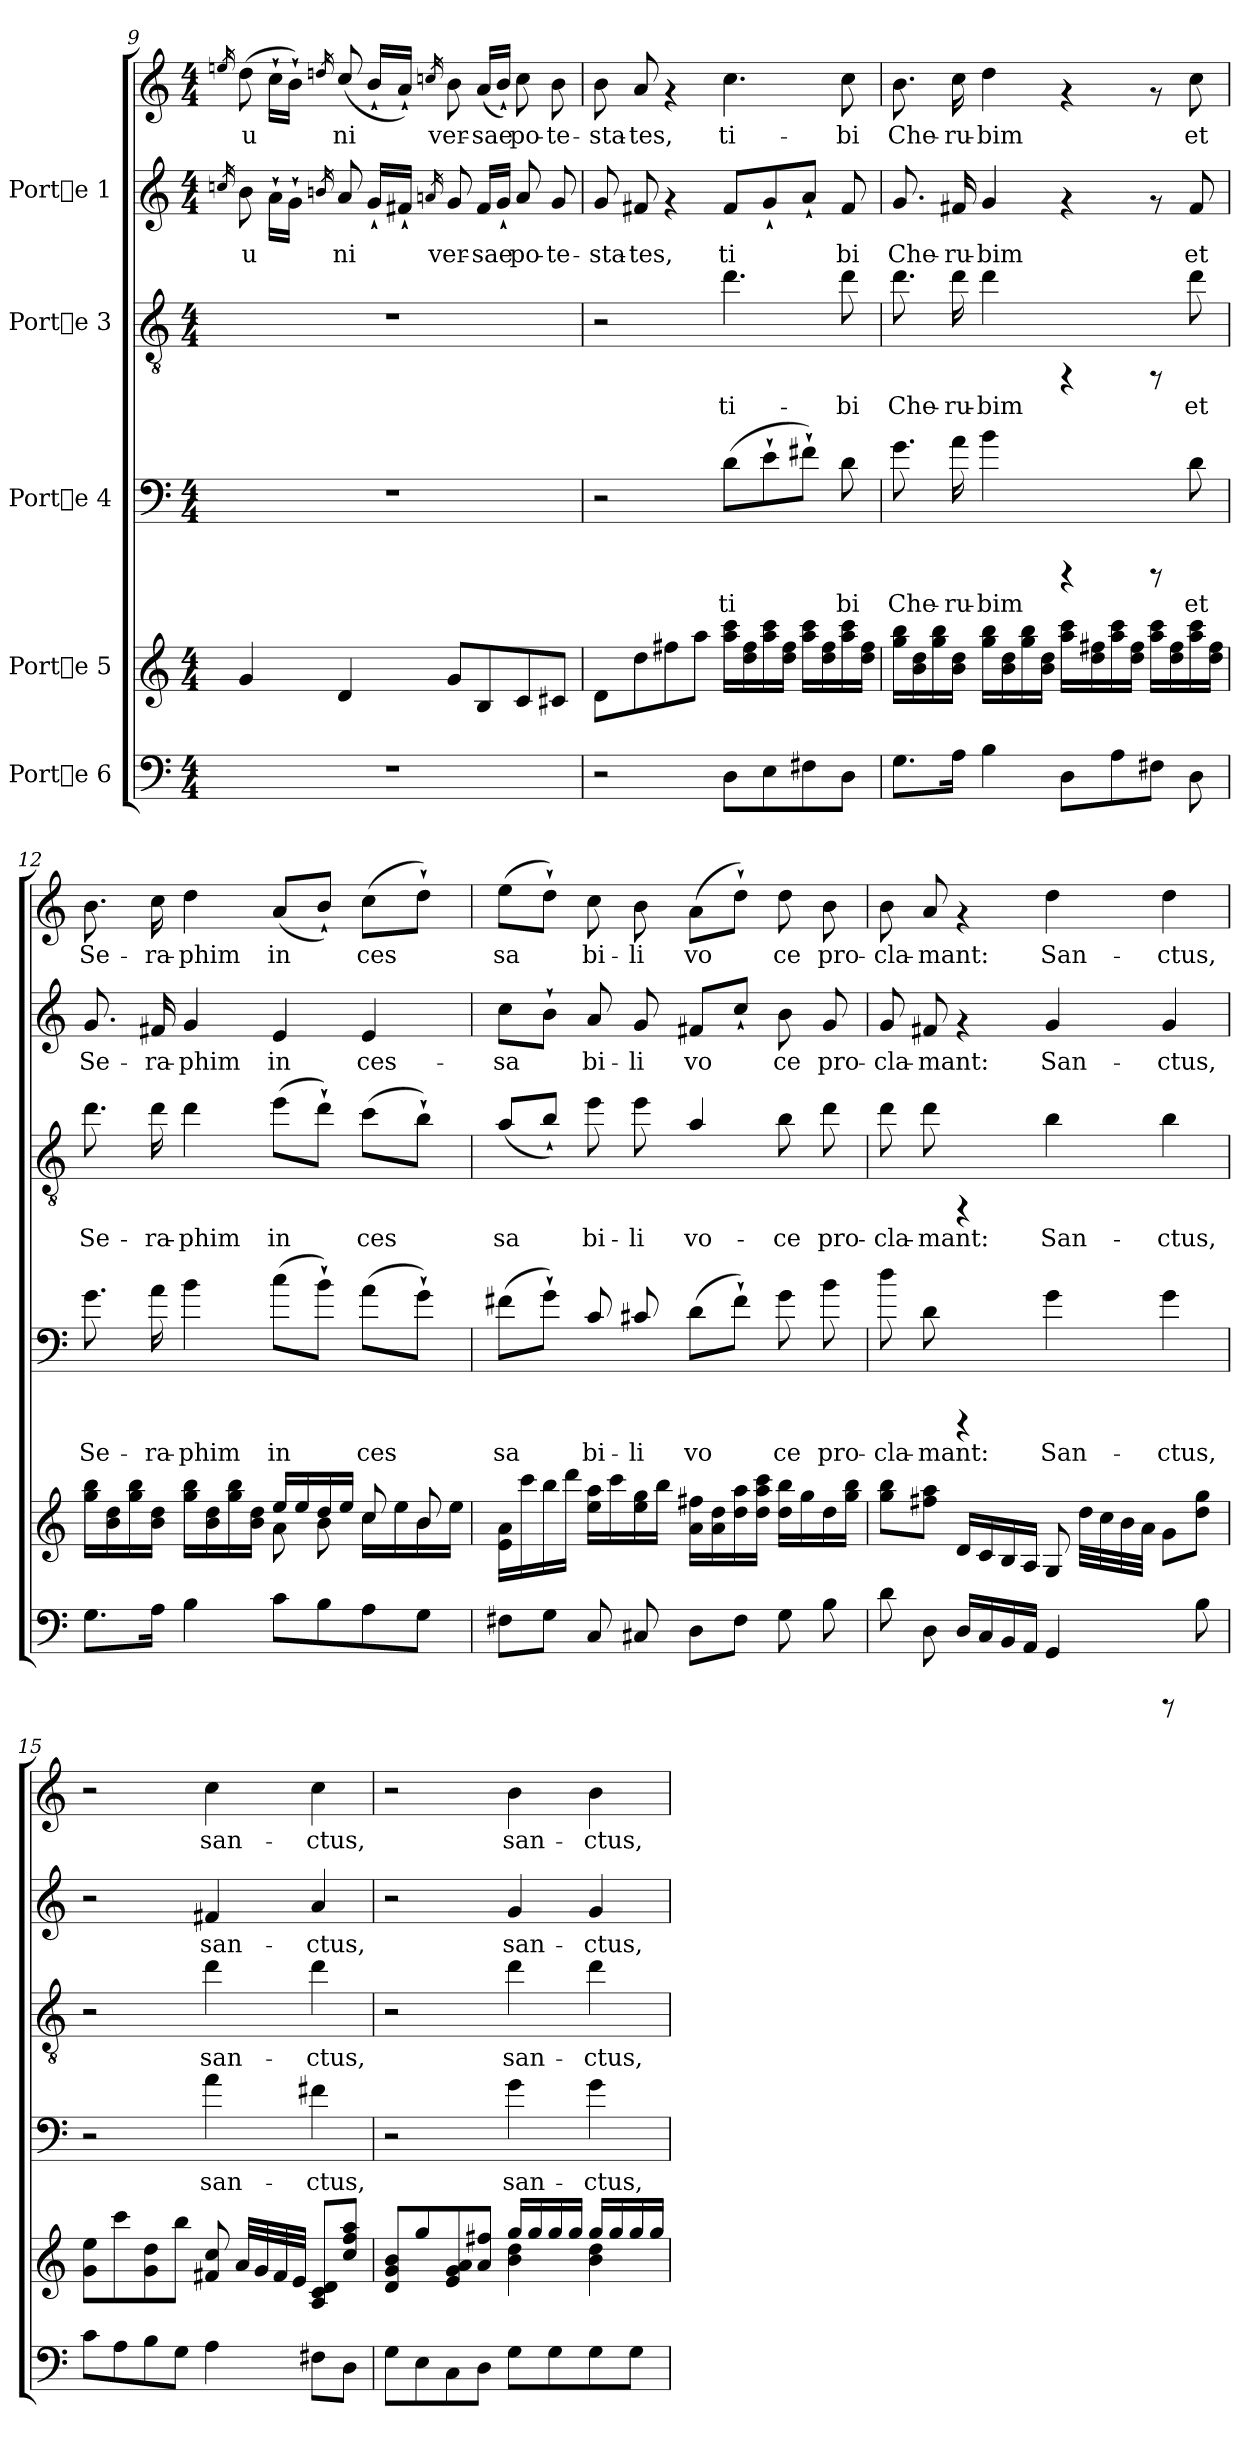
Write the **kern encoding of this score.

**kern	**kern	**kern	**text	**kern	**text	**kern	**text	**kern	**text
*part5	*part4	*part3	*part3	*part2	*part2	*part1	*part1	*part1	*part1
*staff6	*staff5	*staff4	*staff4	*staff3	*staff3	*staff2	*staff2	*staff1	*staff1
*I"Porte 6	*I"Porte 5	*I"Porte 4	*	*I"Porte 3	*	*I"Porte 1	*	*	*
!!LO:PB:g=z
*clefF4	*clefG2	*clefF4	*	*clefGv2	*	*clefG2	*	*clefG2	*
*	*	*ITrd7c12	*	*ITrd7c12	*	*	*	*	*
*M4/4	*M4/4	*M4/4	*	*M4/4	*	*M4/4	*	*M4/4	*
=9	=9	=9	=9	=9	=9	=9	=9	=9	=9
.	.	.	.	.	.	16qccn/	.	16qeen/	.
!	!	!	!	!	!	!	!LO:LY:b	!	!LO:LY:b
1r	4g/	1r	.	1r	.	8b\	-u-	(>8dd\	u-
!	!	!	!	!	!	!	!LO:LY:b	!	!LO:LY:b
.	.	.	.	.	.	16a`>\L	-	16cc`>\L	-
!	!	!	!	!	!	!	!LO:LY:b	!	!LO:LY:b
.	.	.	.	.	.	16g`>\J	.	16b`>\J)	.
.	.	.	.	.	.	16qbn/	.	16qddn/	.
!	!	!	!	!	!	!	!LO:LY:b	!	!LO:LY:b
.	4d/	.	.	.	.	8a/	ni-	(>8cc/	ni-
!	!	!	!	!	!	!	!LO:LY:b	!	!LO:LY:b
.	.	.	.	.	.	16g`</L	-	16b`</L	-
!	!	!	!	!	!	!	!LO:LY:b	!	!LO:LY:b
.	.	.	.	.	.	16f#X`</J	.	16a`</J)	.
.	.	.	.	.	.	16qan/	.	16qccn/	.
!	!	!	!	!	!	!	!LO:LY:b	!	!LO:LY:b
.	8g/L	.	.	.	.	8g/	ver-	8b\	ver-
!	!	!	!	!	!	!	!LO:LY:b	!	!LO:LY:b
.	8B/	.	.	.	.	16f#/L	-sae	(>16a/L	-sae
!	!	!	!	!	!	!	!LO:LY:b	!	!LO:LY:b
.	.	.	.	.	.	16g`</J	.	16b`</J)	.
!	!	!	!	!	!	!	!LO:LY:b	!	!LO:LY:b
.	8c/	.	.	.	.	8a/	po-	8cc\	po-
!	!	!	!	!	!	!	!LO:LY:b	!	!LO:LY:b
.	8c#X/J	.	.	.	.	8g/	-te-	8b\	-te-
=10	=10	=10	=10	=10	=10	=10	=10	=10	=10
!	!	!	!	!	!	!	!LO:LY:b	!	!LO:LY:b
2r	8d\L	2r	.	2r	.	8g/	sta-	8b\	-sta-
!	!	!	!	!	!	!	!LO:LY:b	!	!LO:LY:b
.	8dd\	.	.	.	.	8f#X/	-tes,	8a/	-tes,
.	8ff#X\	.	.	.	.	4rf	.	4rf	.
.	8aa\J	.	.	.	.	.	.	.	.
!	!	!	!LO:LY:b	!	!LO:LY:b	!	!LO:LY:b	!	!LO:LY:b
8D\L	16ccc\ 16aa\L	(>8D\L	ti-	4.d\	ti-	8f#/L	ti-	4.cc\	ti-
.	16ff#\ 16dd\	.	.	.	.	.	.	.	.
!	!	!	!LO:LY:b	!	!	!	!LO:LY:b	!	!
8E\	16ccc\ 16aa\	8E`>\	-	.	.	8g`</	-	.	.
.	16ff#\ 16dd\J	.	.	.	.	.	.	.	.
!	!	!	!LO:LY:b	!	!	!	!LO:LY:b	!	!
8F#X\	16ccc\ 16aa\L	8F#X`>\J)	.	.	.	8a`</J	.	.	.
.	16ff#\ 16dd\	.	.	.	.	.	.	.	.
!	!	!	!LO:LY:b	!	!LO:LY:b	!	!LO:LY:b	!	!LO:LY:b
8D\J	16ccc\ 16aa\	8D\	bi	8d\	-bi	8f#/	bi	8cc\	-bi
.	16ff#\ 16dd\J	.	.	.	.	.	.	.	.
=11	=11	=11	=11	=11	=11	=11	=11	=11	=11
!	!	!	!LO:LY:b	!	!LO:LY:b	!	!LO:LY:b	!	!LO:LY:b
8.G\L	16bb\ 16gg\L	8.G\	Che-	8.d\	Che-	8.g/	Che-	8.b\	Che-
.	16dd\ 16b\	.	.	.	.	.	.	.	.
.	16bb\ 16gg\	.	.	.	.	.	.	.	.
!	!	!	!LO:LY:b	!	!LO:LY:b	!	!LO:LY:b	!	!LO:LY:b
16A\J	16dd\ 16b\J	16A\	-ru-	16d\	-ru-	16f#X/	-ru-	16cc\	-ru-
!	!	!	!LO:LY:b	!	!LO:LY:b	!	!LO:LY:b	!	!LO:LY:b
4B\	16bb\ 16gg\L	4B\	-bim	4d\	-bim	4g/	-bim	4dd\	-bim
.	16dd\ 16b\	.	.	.	.	.	.	.	.
.	16bb\ 16gg\	.	.	.	.	.	.	.	.
.	16dd\ 16b\J	.	.	.	.	.	.	.	.
8D\L	16ccc\ 16aa\L	4rCCC	.	4rFF	.	4rf	.	4rf	.
.	16ff#X\ 16dd\	.	.	.	.	.	.	.	.
8A\	16ccc\ 16aa\	.	.	.	.	.	.	.	.
.	16ff#\ 16dd\J	.	.	.	.	.	.	.	.
8F#X\J	16ccc\ 16aa\L	8rCCC	.	8rFF	.	8rf	.	8rf	.
.	16ff#\ 16dd\	.	.	.	.	.	.	.	.
!	!	!	!LO:LY:b	!	!LO:LY:b	!	!LO:LY:b	!	!LO:LY:b
8D\	16ccc\ 16aa\	8D\	et	8d\	et	8f#/	et	8cc\	et
.	16ff#\ 16dd\J	.	.	.	.	.	.	.	.
=12	=12	=12	=12	=12	=12	=12	=12	=12	=12
*	*^	*	*	*	*	*	*	*	*
!	!	!	!	!LO:LY:b	!	!LO:LY:b	!	!LO:LY:b	!	!LO:LY:b
8.G\L	16bb\ 16gg\L	2ryy	8.G\	Se-	8.d\	Se-	8.g/	-Se-	8.b\	Se-
.	16dd\ 16b\	.	.	.	.	.	.	.	.	.
.	16bb\ 16gg\	.	.	.	.	.	.	.	.	.
!	!	!	!	!LO:LY:b	!	!LO:LY:b	!	!LO:LY:b	!	!LO:LY:b
16A\J	16dd\ 16b\J	.	16A\	-ra-	16d\	-ra-	16f#X/	-ra-	16cc\	-ra-
!	!	!	!	!LO:LY:b	!	!LO:LY:b	!	!LO:LY:b	!	!LO:LY:b
4B\	16bb\ 16gg\L	.	4B\	-phim	4d\	-phim	4g/	-phim	4dd\	-phim
.	16dd\ 16b\	.	.	.	.	.	.	.	.	.
.	16bb\ 16gg\	.	.	.	.	.	.	.	.	.
.	16dd\ 16b\J	.	.	.	.	.	.	.	.	.
!	!	!	!	!LO:LY:b	!	!LO:LY:b	!	!LO:LY:b	!	!LO:LY:b
8c\L	8a\	16ee/L	(>8c\L	in	(>8e\L	in	4e/	in	(>8a/L	in
.	.	16ee/	.	.	.	.	.	.	.	.
!	!	!	!	!LO:LY:b	!	!LO:LY:b	!	!	!	!LO:LY:b
8B\	8b\	16dd/	8B`>\J)	.	8d`>\J)	.	.	.	8b`</J)	.
.	.	16ee/J	.	.	.	.	.	.	.	.
!	!	!	!	!LO:LY:b	!	!LO:LY:b	!	!LO:LY:b	!	!LO:LY:b
8A\	8cc/	16cc\L	(>8A\L	ces-	(>8c\L	ces-	4e/	ces-	(>8cc\L	ces-
.	.	16ee\	.	.	.	.	.	.	.	.
!	!	!	!	!LO:LY:b	!	!LO:LY:b	!	!	!	!LO:LY:b
8G\J	8b/	16b\	8G`>\J)	--	8B`>\J)	--	.	.	8dd`>\J)	--
.	.	16ee\J	.	.	.	.	.	.	.	.
!!LO:LB:g=z
=13	=13	=13	=13	=13	=13	=13	=13	=13	=13	=13
!	!	!	!	!LO:LY:b	!	!LO:LY:b	!	!LO:LY:b	!	!LO:LY:b
*	*v	*v	*	*	*	*	*	*	*	*
8F#X\L	16a\ 16e\L	(>8F#X\L	-sa-	(>8A/L	-sa-	8cc\L	-sa-	(>8ee\L	-sa-
.	16ccc\	.	.	.	.	.	.	.	.
!	!	!	!LO:LY:b	!	!LO:LY:b	!	!LO:LY:b	!	!LO:LY:b
8G\J	16bb\	8G`>\J)	-	8B`</J)	-	8b`>\J	-	8dd`>\J)	-
.	16ddd\J	.	.	.	.	.	.	.	.
!	!	!	!LO:LY:b	!	!LO:LY:b	!	!LO:LY:b	!	!LO:LY:b
8C/	16aa\ 16ee\L	8C/	bi-	8e\	bi-	8a/	bi-	8cc\	bi-
.	16ccc\	.	.	.	.	.	.	.	.
!	!	!	!LO:LY:b	!	!LO:LY:b	!	!LO:LY:b	!	!LO:LY:b
8C#X/	16gg\ 16ee\	8C#X/	-li	8e\	-li	8g/	-li	8b\	-li
.	16bb\J	.	.	.	.	.	.	.	.
!	!	!	!LO:LY:b	!	!LO:LY:b	!	!LO:LY:b	!	!LO:LY:b
8D\L	16ff#X\ 16a\L	(>8D\L	vo-	4A/	vo-	8f#X/L	vo-	(>8a\L	vo-
.	16dd\ 16a\	.	.	.	.	.	.	.	.
!	!	!	!LO:LY:b	!	!	!	!LO:LY:b	!	!LO:LY:b
8F#\J	16aa\ 16dd\	8F#`>\J)	-	.	.	8cc`</J	-	8dd`>\J)	-
.	16ccc\ 16aa\ 16dd\J	.	.	.	.	.	.	.	.
!	!	!	!LO:LY:b	!	!LO:LY:b	!	!LO:LY:b	!	!LO:LY:b
8G\	16bb\ 16dd\L	8G\	ce	8B\	-ce	8b\	ce	8dd\	ce
.	16gg\	.	.	.	.	.	.	.	.
!	!	!	!LO:LY:b	!	!LO:LY:b	!	!LO:LY:b	!	!LO:LY:b
8B\	16dd\	8B\	pro-	8d\	pro-	8g/	pro-	8b\	pro-
.	16bb\ 16gg\J	.	.	.	.	.	.	.	.
=14	=14	=14	=14	=14	=14	=14	=14	=14	=14
!	!	!	!LO:LY:b	!	!LO:LY:b	!	!LO:LY:b	!	!LO:LY:b
8d\	8bb\ 8gg\L	8d\	-cla-	8d\	-cla-	8g/	cla-	8b\	-cla-
!	!	!	!LO:LY:b	!	!LO:LY:b	!	!LO:LY:b	!	!LO:LY:b
8D\	8aa\ 8ff#X\J	8D\	-mant:	8d\	-mant:	8f#X/	-mant:	8a/	-mant:
16D/L	16d/L	4rCCC	.	4rFF	.	4rf	.	4rf	.
16C/	16c/	.	.	.	.	.	.	.	.
16BB/	16B/	.	.	.	.	.	.	.	.
16AA/J	16A/J	.	.	.	.	.	.	.	.
!	!	!	!LO:LY:b	!	!LO:LY:b	!	!LO:LY:b	!	!LO:LY:b
4GG/	8G/	4G\	San-	4B\	San-	4g/	San-	4dd\	San-
.	32dd\L	.	.	.	.	.	.	.	.
.	32cc\	.	.	.	.	.	.	.	.
.	32b\	.	.	.	.	.	.	.	.
.	32a\J	.	.	.	.	.	.	.	.
!	!	!	!LO:LY:b	!	!LO:LY:b	!	!LO:LY:b	!	!LO:LY:b
8rCCC	8g\L	4G\	-ctus,	4B\	-ctus,	4g/	-ctus,	4dd\	-ctus,
8B\	8gg\ 8dd\J	.	.	.	.	.	.	.	.
=15	=15	=15	=15	=15	=15	=15	=15	=15	=15
8c\L	8ee\ 8g\L	2r	.	2r	.	2r	.	2r	.
8A\	8ccc\	.	.	.	.	.	.	.	.
8B\	8dd\ 8g\	.	.	.	.	.	.	.	.
8G\J	8bb\J	.	.	.	.	.	.	.	.
!	!	!	!LO:LY:b	!	!LO:LY:b	!	!LO:LY:b	!	!LO:LY:b
4A\	8cc/ 8f#X/	4A\	san-	4d\	san-	4f#X/	san-	4cc\	san-
.	32a/L	.	.	.	.	.	.	.	.
.	32g/	.	.	.	.	.	.	.	.
.	32f#/	.	.	.	.	.	.	.	.
.	32e/J	.	.	.	.	.	.	.	.
!	!	!	!LO:LY:b	!	!LO:LY:b	!	!LO:LY:b	!	!LO:LY:b
8F#X\L	8d/ 8c/ 8A/L	4F#X\	-ctus,	4d\	-ctus,	4a/	-ctus,	4cc\	-ctus,
8D\J	8aa/ 8ff/ 8cc/J	.	.	.	.	.	.	.	.
=16	=16	=16	=16	=16	=16	=16	=16	=16	=16
*	*^	*	*	*	*	*	*	*	*
8G\L	8b/ 8g/ 8d/L	2ryy	2r	.	2r	.	2r	.	2r	.
8E\	8gg/	.	.	.	.	.	.	.	.	.
8C\	8a/ 8g/ 8e/	.	.	.	.	.	.	.	.	.
8D\J	8ff#X/ 8a/J	.	.	.	.	.	.	.	.	.
!	!	!	!	!LO:LY:b	!	!LO:LY:b	!	!LO:LY:b	!	!LO:LY:b
8G\L	4dd\ 4b\	16gg/L	4G\	san-	4d\	san-	4g/	san-	4b\	san-
.	.	16gg/	.	.	.	.	.	.	.	.
8G\	.	16gg/	.	.	.	.	.	.	.	.
.	.	16gg/J	.	.	.	.	.	.	.	.
!	!	!	!	!LO:LY:b	!	!LO:LY:b	!	!LO:LY:b	!	!LO:LY:b
8G\	4dd\ 4b\	16gg/L	4G\	-ctus,	4d\	-ctus,	4g/	-ctus,	4b\	-ctus,
.	.	16gg/	.	.	.	.	.	.	.	.
8G\J	.	16gg/	.	.	.	.	.	.	.	.
.	.	16gg/J	.	.	.	.	.	.	.	.
*	*v	*v	*	*	*	*	*	*	*	*
=	=	=	=	=	=	=	=	=	=
*-	*-	*-	*-	*-	*-	*-	*-	*-	*-
